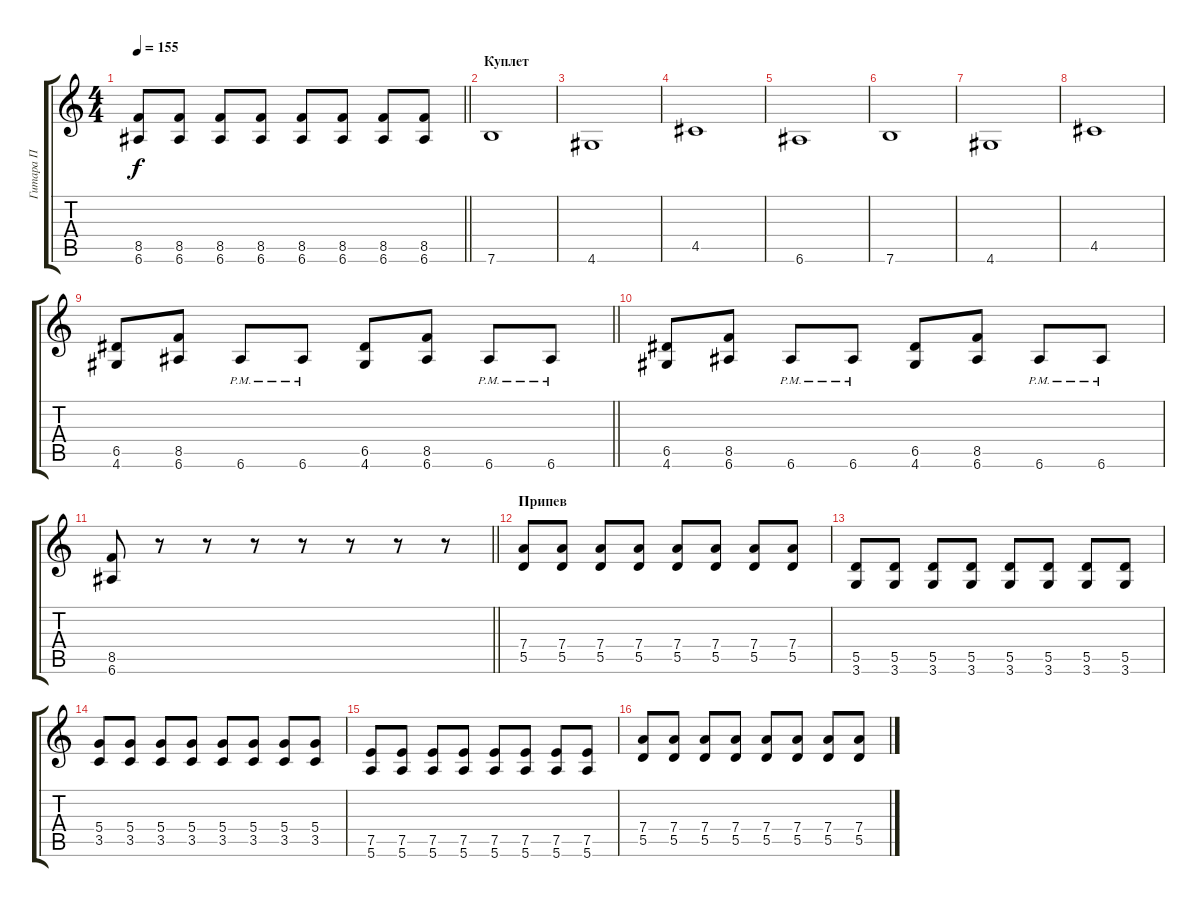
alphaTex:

\track ("Гитара П" "Гитара П") {instrument distortionguitar}
\staff {score tabs}
\tuning (E4 B3 G3 D3 A2 E2) {hide}
\ts (4 4)
\tempo 155
\clef g2
\barLineRight lightlight
\ks c
(8.5 6.6).8{dy f} (8.5 6.6).8 (8.5 6.6).8 (8.5 6.6).8 (8.5 6.6).8 (8.5 6.6).8 (8.5 6.6).8 (8.5 6.6).8 |
\section ("" "Куплет")
7.6.1 |
4.6.1 |
4.5.1 |
6.6.1 |
7.6.1 |
4.6.1 |
4.5.1 |
\barLineRight lightlight
(6.5 4.6).8 (8.5 6.6).8 6.6{pm}.8 6.6{pm}.8 (6.5 4.6).8 (8.5 6.6).8 6.6{pm}.8 6.6{pm}.8 |
(6.5 4.6).8 (8.5 6.6).8 6.6{pm}.8 6.6{pm}.8 (6.5 4.6).8 (8.5 6.6).8 6.6{pm}.8 6.6{pm}.8 |
\barLineRight lightlight
(8.5 6.6).8 r.8 r.8 r.8 r.8 r.8 r.8 r.8 |
\section ("" "Припев")
(7.4 5.5).8 (7.4 5.5).8 (7.4 5.5).8 (7.4 5.5).8 (7.4 5.5).8 (7.4 5.5).8 (7.4 5.5).8 (7.4 5.5).8 |
(5.5 3.6).8 (5.5 3.6).8 (5.5 3.6).8 (5.5 3.6).8 (5.5 3.6).8 (5.5 3.6).8 (5.5 3.6).8 (5.5 3.6).8 |
(5.4 3.5).8 (5.4 3.5).8 (5.4 3.5).8 (5.4 3.5).8 (5.4 3.5).8 (5.4 3.5).8 (5.4 3.5).8 (5.4 3.5).8 |
(7.5 5.6).8 (7.5 5.6).8 (7.5 5.6).8 (7.5 5.6).8 (7.5 5.6).8 (7.5 5.6).8 (7.5 5.6).8 (7.5 5.6).8 |
(7.4 5.5).8 (7.4 5.5).8 (7.4 5.5).8 (7.4 5.5).8 (7.4 5.5).8 (7.4 5.5).8 (7.4 5.5).8 (7.4 5.5).8
